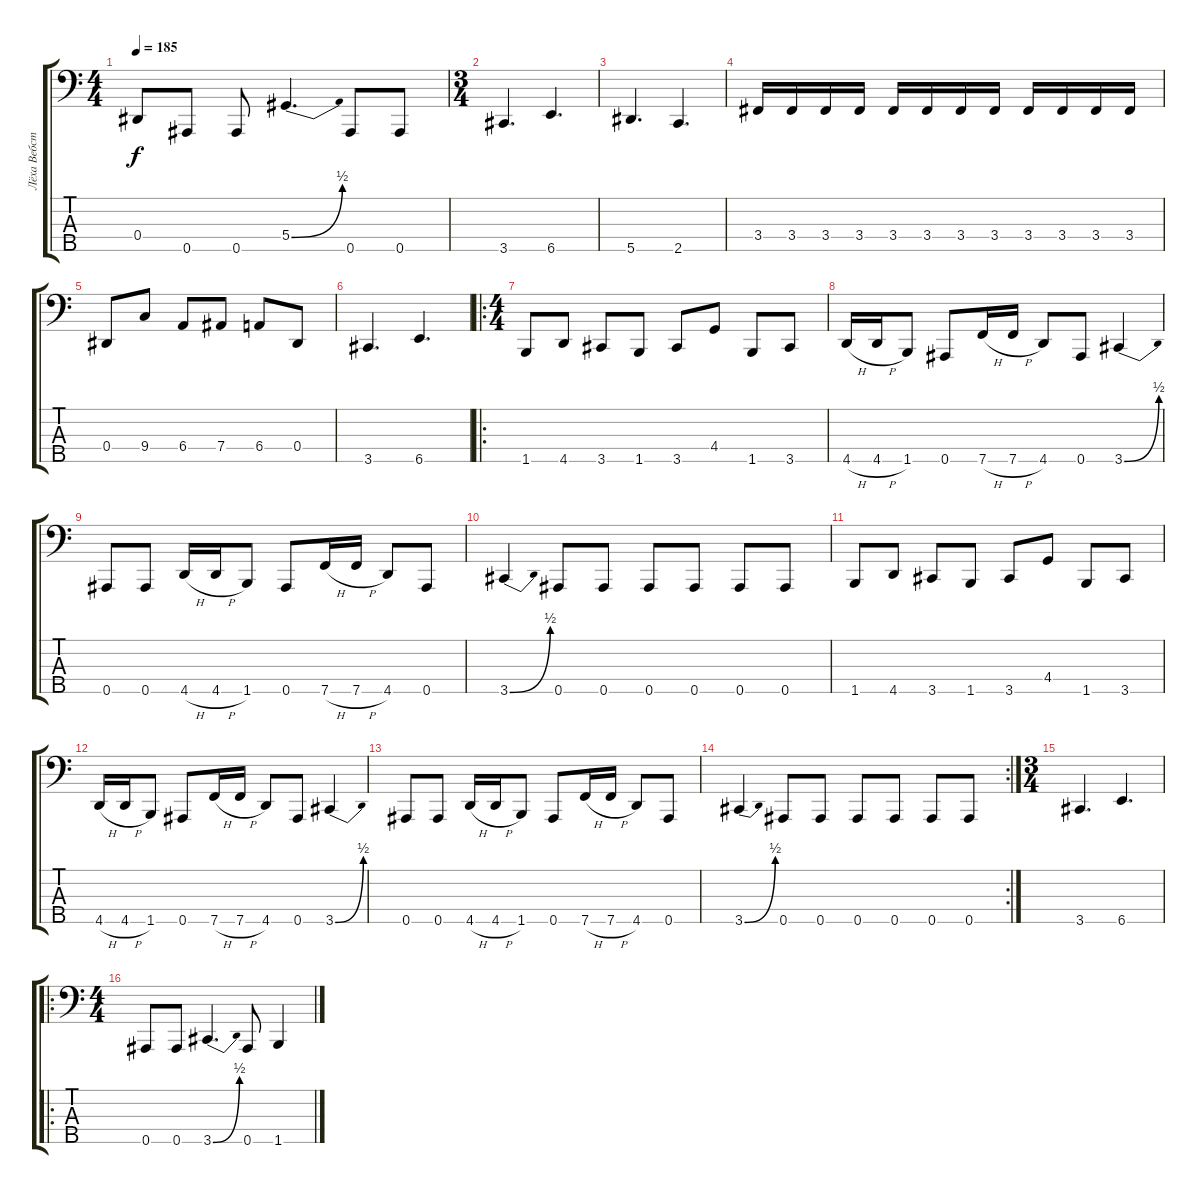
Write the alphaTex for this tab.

\track ("Лёха Вебстер" "Лёха Вебст") {instrument electricbassfinger}
\staff {score tabs}
\tuning (Gb2 Db2 Ab1 Eb1 Bb0) {hide}
\ts (4 4)
\tempo 185
\clef f4
\ks c
0.4.8{dy f} 0.5.8 0.5.8 5.4{be (bend 0 0 60 2)}.4{d} 0.5.8 0.5.8 |
\ts (3 4)
3.5.4{d} 6.5.4{d} |
5.5.4{d} 2.5.4{d} |
3.4.16 3.4.16 3.4.16 3.4.16 3.4.16 3.4.16 3.4.16 3.4.16 3.4.16 3.4.16 3.4.16 3.4.16 |
0.4.8 9.4.8 6.4.8 7.4.8 6.4.8 0.4.8 |
3.5.4{d} 6.5.4{d} |
\ro
\ts (4 4)
1.5.8 4.5.8 3.5.8 1.5.8 3.5.8 4.4.8 1.5.8 3.5.8 |
4.5{h}.16 4.5{h}.16 1.5.8 0.5.8 7.5{h}.16 7.5{h}.16 4.5.8 0.5.8 3.5{be (bend 0 0 60 2)}.4 |
0.5.8 0.5.8 4.5{h}.16 4.5{h}.16 1.5.8 0.5.8 7.5{h}.16 7.5{h}.16 4.5.8 0.5.8 |
3.5{be (bend 0 0 60 2)}.4 0.5.8 0.5.8 0.5.8 0.5.8 0.5.8 0.5.8 |
1.5.8 4.5.8 3.5.8 1.5.8 3.5.8 4.4.8 1.5.8 3.5.8 |
4.5{h}.16 4.5{h}.16 1.5.8 0.5.8 7.5{h}.16 7.5{h}.16 4.5.8 0.5.8 3.5{be (bend 0 0 60 2)}.4 |
0.5.8 0.5.8 4.5{h}.16 4.5{h}.16 1.5.8 0.5.8 7.5{h}.16 7.5{h}.16 4.5.8 0.5.8 |
\rc 2
3.5{be (bend 0 0 60 2)}.4 0.5.8 0.5.8 0.5.8 0.5.8 0.5.8 0.5.8 |
\ts (3 4)
3.5.4{d} 6.5.4{d} |
\ro
\ts (4 4)
0.5.8 0.5.8 3.5{be (bend 0 0 60 2)}.4{d} 0.5.8 1.5.4
